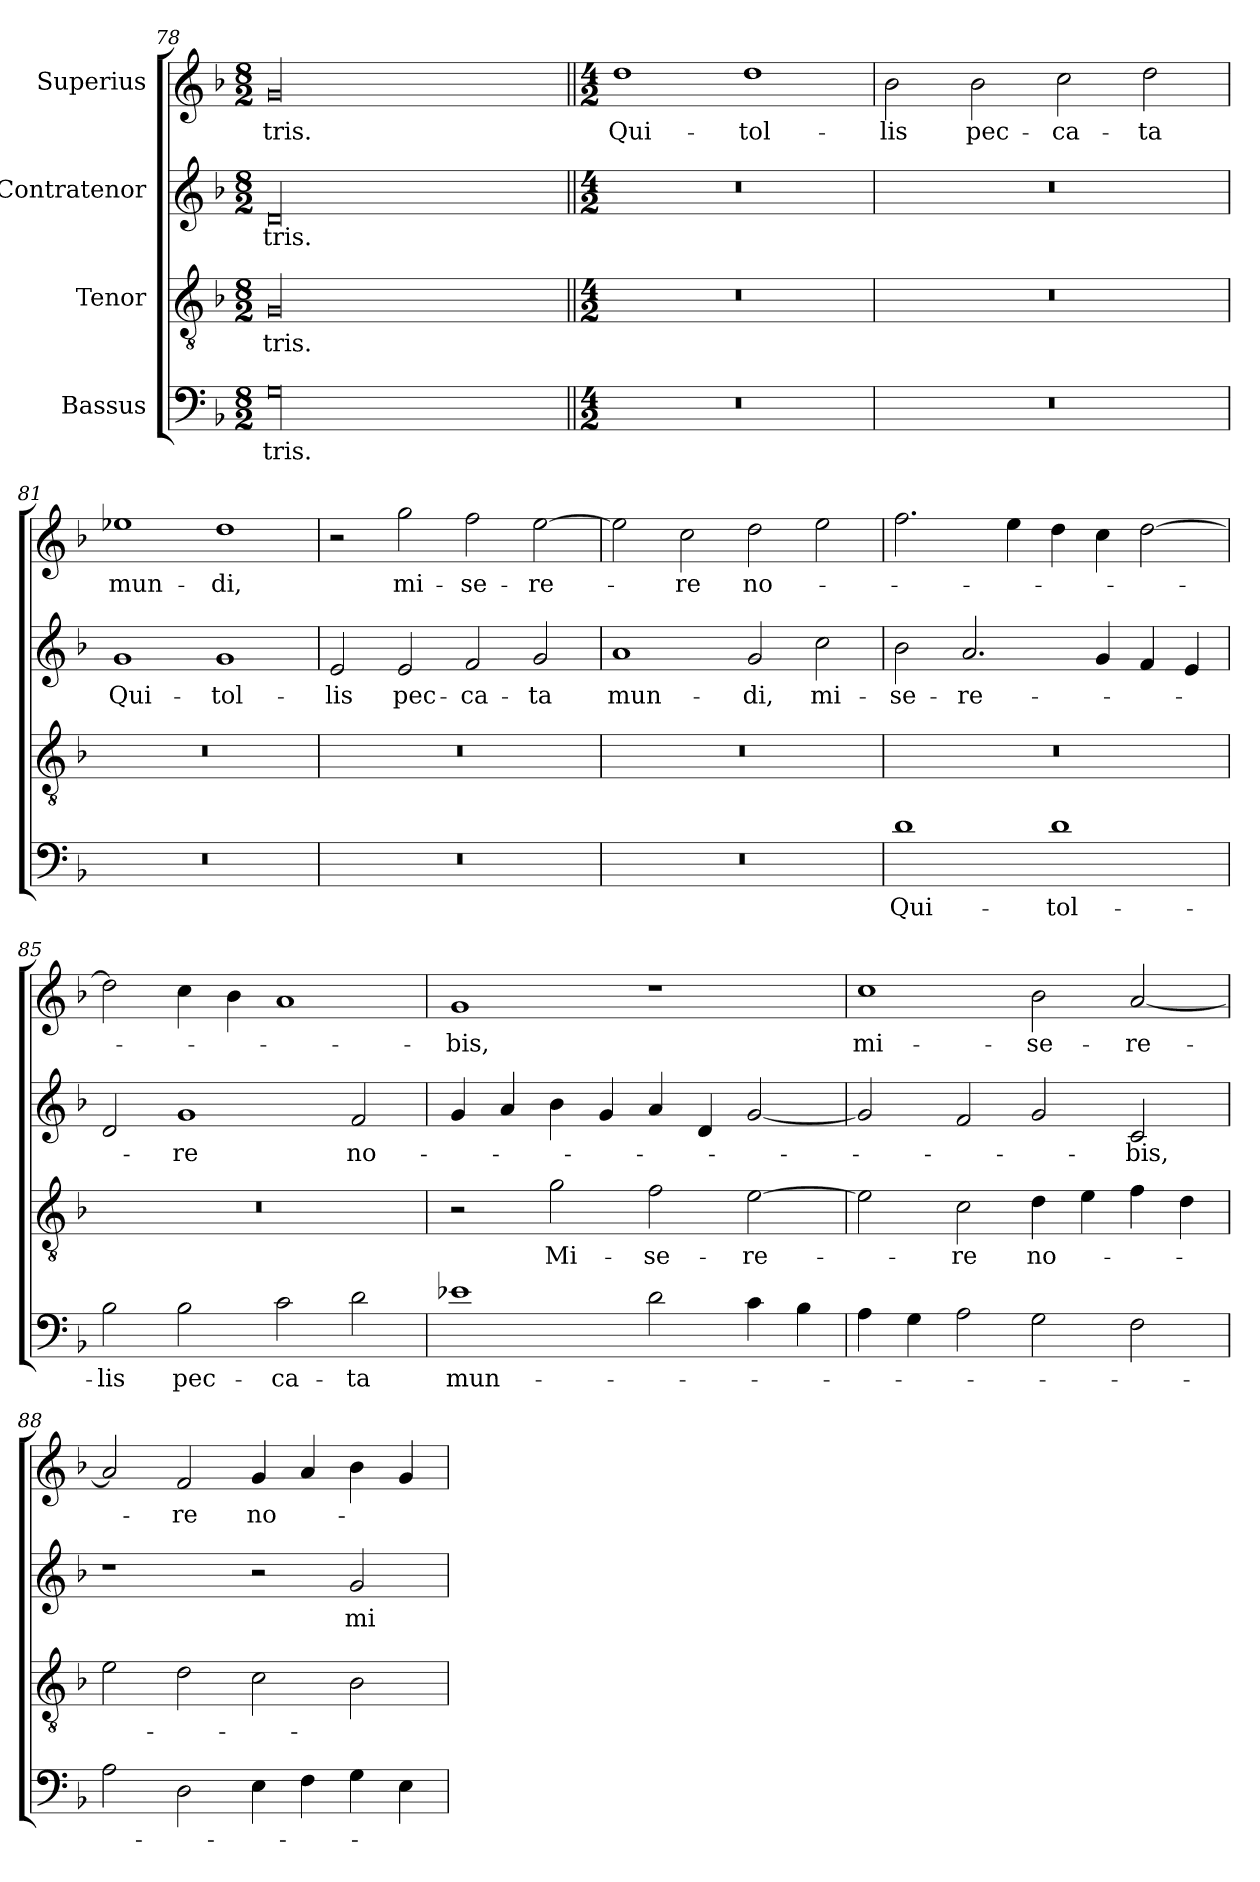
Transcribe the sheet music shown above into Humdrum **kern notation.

**kern	**text	**kern	**text	**kern	**text	**kern	**text
*part4	*part4	*part3	*part3	*part2	*part2	*part1	*part1
*staff4	*staff4	*staff3	*staff3	*staff2	*staff2	*staff1	*staff1
*I"Bassus	*	*I"Tenor	*	*I"Contratenor	*	*I"Superius	*
*clefF4	*	*clefGv2	*	*clefG2	*	*clefG2	*
*k[b-]	*	*k[b-]	*	*k[b-]	*	*k[b-]	*
*M8/2	*	*M8/2	*	*M8/2	*	*M8/2	*
=78	=78	=78	=78	=78	=78	=78	=78
00G\	-tris.	00G/	-tris.	00d/	-tris.	00g/	-tris.
=79||	=79||	=79||	=79||	=79||	=79||	=79||	=79||
*M4/2	*	*M4/2	*	*M4/2	*	*M4/2	*
0r	.	0r	.	0r	.	1dd\	Qui-
.	.	.	.	.	.	1dd\	tol-
=80	=80	=80	=80	=80	=80	=80	=80
0r	.	0r	.	0r	.	2b-\	-lis
.	.	.	.	.	.	2b-\	pec-
.	.	.	.	.	.	2cc\	-ca-
.	.	.	.	.	.	2dd\	-ta
=81	=81	=81	=81	=81	=81	=81	=81
0r	.	0r	.	1g/	Qui-	1ee-X\	mun-
.	.	.	.	1g/	tol-	1dd\	-di,
=82	=82	=82	=82	=82	=82	=82	=82
0r	.	0r	.	2e/	-lis	2r	.
.	.	.	.	2e/	pec-	2gg\	mi-
.	.	.	.	2f/	-ca-	2ff\	-se-
.	.	.	.	2g/	-ta	[2ee\	-re-
=83	=83	=83	=83	=83	=83	=83	=83
0r	.	0r	.	1a/	mun-	2ee\]	.
.	.	.	.	.	.	2cc\	-re
.	.	.	.	2g/	-di,	2dd\	no-
.	.	.	.	2cc\	mi-	2ee\	.
=84	=84	=84	=84	=84	=84	=84	=84
1d\	Qui-	0r	.	2b-\	-se-	2.ff\	.
.	.	.	.	2.a/	-re-	.	.
.	.	.	.	.	.	4ee\	.
1d\	tol-	.	.	.	.	4dd\	.
.	.	.	.	4g/	.	4cc\	.
.	.	.	.	4f/	.	[2dd\	.
.	.	.	.	4e/	.	.	.
=85	=85	=85	=85	=85	=85	=85	=85
2B-\	-lis	0r	.	2d/	.	2dd\]	.
2B-\	pec-	.	.	1g/	-re	4cc\	.
.	.	.	.	.	.	4b-\	.
2c\	-ca-	.	.	.	.	1a/	.
2d\	-ta	.	.	2f/	no-	.	.
=86	=86	=86	=86	=86	=86	=86	=86
1e-X\	mun-	2r	.	4g/	.	1g/	-bis,
.	.	.	.	4a/	.	.	.
.	.	2g\	Mi-	4b-\	.	.	.
.	.	.	.	4g/	.	.	.
2d\	.	2f\	-se-	4a/	.	1r	.
.	.	.	.	4d/	.	.	.
4c\	.	[2e\	-re-	[2g/	.	.	.
4B-\	.	.	.	.	.	.	.
=87	=87	=87	=87	=87	=87	=87	=87
4A\	.	2e\]	.	2g/]	.	1cc\	mi-
4G\	.	.	.	.	.	.	.
2A\	.	2c\	-re	2f/	.	.	.
2G\	.	4d\	no-	2g/	.	2b-\	-se-
.	.	4e\	.	.	.	.	.
2F\	.	4f\	.	2c/	-bis,	[2a/	-re-
.	.	4d\	.	.	.	.	.
=88	=88	=88	=88	=88	=88	=88	=88
2A\	.	2e\	.	1r	.	2a/]	.
2D\	.	2d\	.	.	.	2f/	-re
4E\	.	2c\	.	2r	.	4g/	no-
4F\	.	.	.	.	.	4a/	.
4G\	.	2B-\	.	2g/	mi-	4b-\	.
4E\	.	.	.	.	.	4g/	.
=	=	=	=	=	=	=	=
*-	*-	*-	*-	*-	*-	*-	*-
